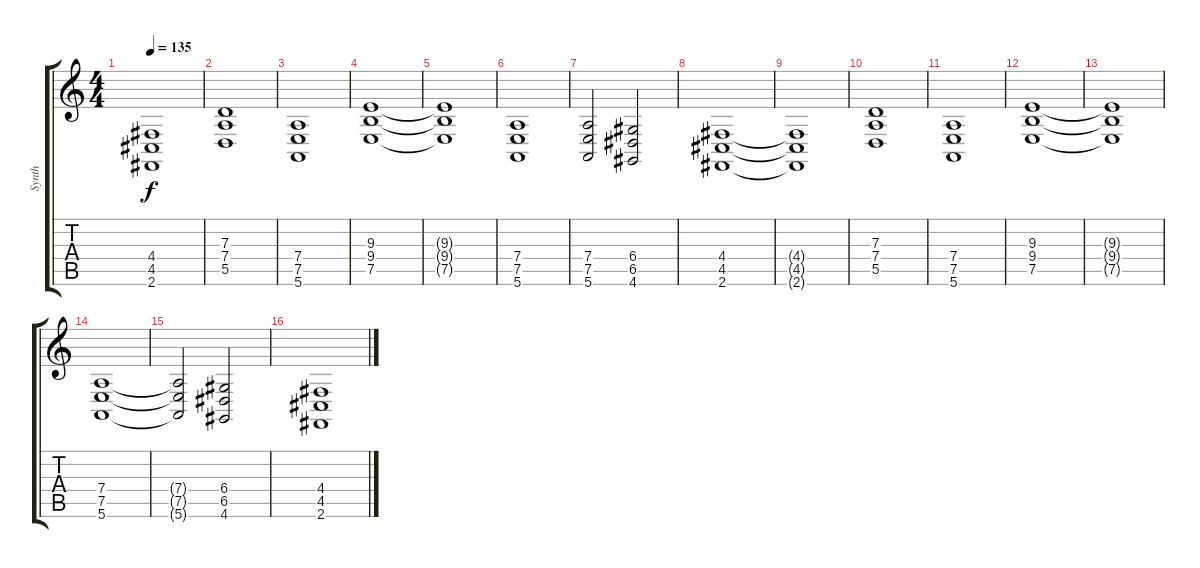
\track ("Synth" "Synth") {instrument stringensemble2}
\staff {score tabs}
\tuning (E4 B3 G3 D3 A2 E2) {hide}
\ts (4 4)
\tempo 135
\clef g2
\ks c
(4.4{t} 4.5{t} 2.6{t}).1{dy f} |
(7.3 7.4 5.5).1 |
(7.4 7.5 5.6).1 |
(9.3 9.4 7.5).1 |
(9.3{t} 9.4{t} 7.5{t}).1 |
(7.4 7.5 5.6).1 |
(7.4 7.5 5.6).2 (6.4 6.5 4.6).2 |
(4.4 4.5 2.6).1 |
(4.4{t} 4.5{t} 2.6{t}).1 |
(7.3 7.4 5.5).1 |
(7.4 7.5 5.6).1 |
(9.3 9.4 7.5).1 |
(9.3{t} 9.4{t} 7.5{t}).1 |
(7.4 7.5 5.6).1 |
(7.4{t} 7.5{t} 5.6{t}).2 (6.4 6.5 4.6).2 |
(4.4 4.5 2.6).1
